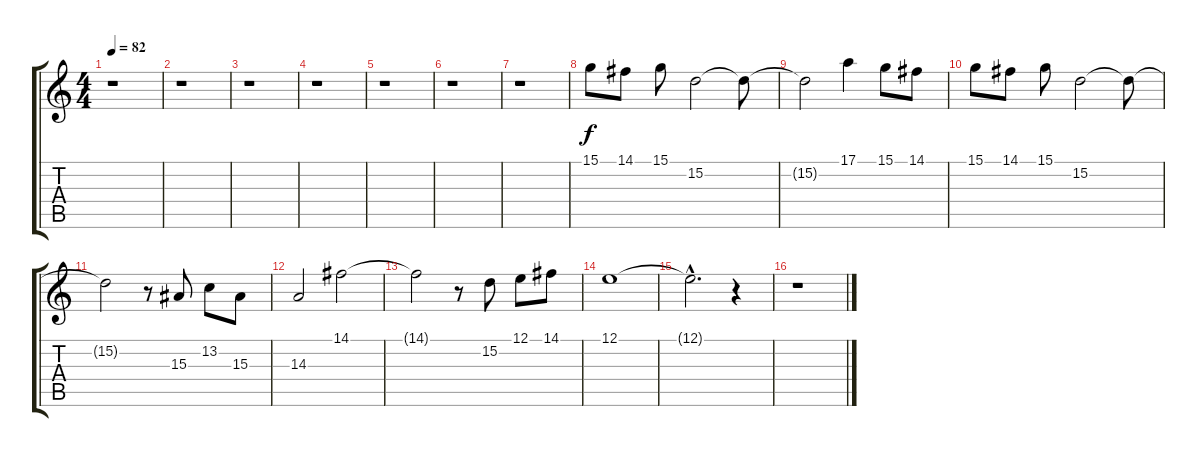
\track "" {instrument oboe}
\staff {score tabs}
\tuning (E4 B3 G3 D3 A2 E2) {hide}
\ts (4 4)
\tempo 82
\clef g2
\ks c
r.1{dy f} |
r.1 |
r.1 |
r.1 |
r.1 |
r.1 |
r.1 |
15.1.8 14.1.8 15.1.8 15.2.2 15.2{t}.8 |
15.2{t}.2 17.1.4 15.1.8 14.1.8 |
15.1.8 14.1.8 15.1.8 15.2.2 15.2{t}.8 |
15.2{t}.2 r.8 15.3.8 13.2.8 15.3.8 |
14.3.2 14.1.2 |
14.1{t}.2 r.8 15.2.8 12.1.8 14.1.8 |
12.1.1 |
12.1{hac t}.2{d} r.4 |
r.1
